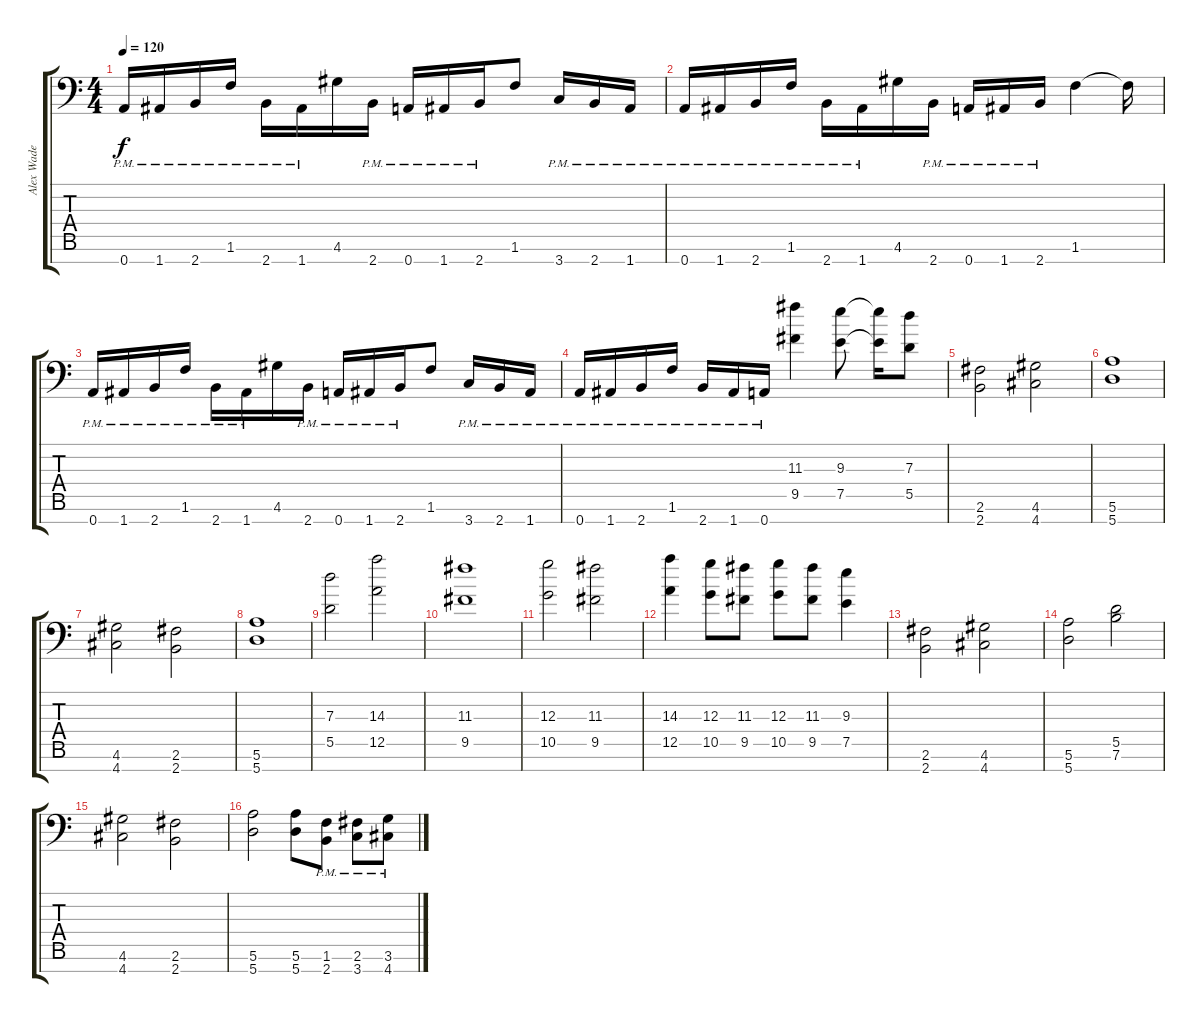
\track ("Alex Wade" "Alex Wade") {instrument distortionguitar}
\staff {score tabs}
\tuning (E4 B3 G3 D3 A2 E2 A1) {hide}
\ts (4 4)
\tempo 120
\clef f4
\ks c
0.7{pm}.16{dy f} 1.7{pm}.16 2.7{pm}.16 1.6{pm}.16 2.7{pm}.16 1.7{pm}.16 4.6.16 2.7{pm}.16 0.7{pm}.16 1.7{pm}.16 2.7{pm}.16 1.6.8 3.7{pm}.16 2.7{pm}.16 1.7{pm}.16 |
0.7{pm}.16 1.7{pm}.16 2.7{pm}.16 1.6{pm}.16 2.7{pm}.16 1.7{pm}.16 4.6.16 2.7{pm}.16 0.7{pm}.16 1.7{pm}.16 2.7{pm}.16 1.6.4 1.6{t}.16 |
0.7{pm}.16 1.7{pm}.16 2.7{pm}.16 1.6{pm}.16 2.7{pm}.16 1.7{pm}.16 4.6.16 2.7{pm}.16 0.7{pm}.16 1.7{pm}.16 2.7{pm}.16 1.6.8 3.7{pm}.16 2.7{pm}.16 1.7{pm}.16 |
0.7{pm}.16 1.7{pm}.16 2.7{pm}.16 1.6{pm}.16 2.7{pm}.16 1.7{pm}.16 0.7{pm}.16 (11.3 9.5).4 (9.3 7.5).8 (9.3{t} 7.5{t}).16 (7.3 5.5).8 |
(2.6 2.7).2 (4.6 4.7).2 |
(5.6 5.7).1 |
(4.6 4.7).2 (2.6 2.7).2 |
(5.6 5.7).1 |
(7.3 5.5).2 (14.3 12.5).2 |
(11.3 9.5).1 |
(12.3 10.5).2 (11.3 9.5).2 |
(14.3 12.5).4 (12.3 10.5).8 (11.3 9.5).8 (12.3 10.5).8 (11.3 9.5).8 (9.3 7.5).4 |
(2.6 2.7).2 (4.6 4.7).2 |
(5.6 5.7).2 (5.5 7.6).2 |
(4.6 4.7).2 (2.6 2.7).2 |
(5.6 5.7).2 (5.6 5.7).8 (1.6{pm} 2.7{pm}).8 (2.6{pm} 3.7{pm}).8 (3.6{pm} 4.7{pm}).8
